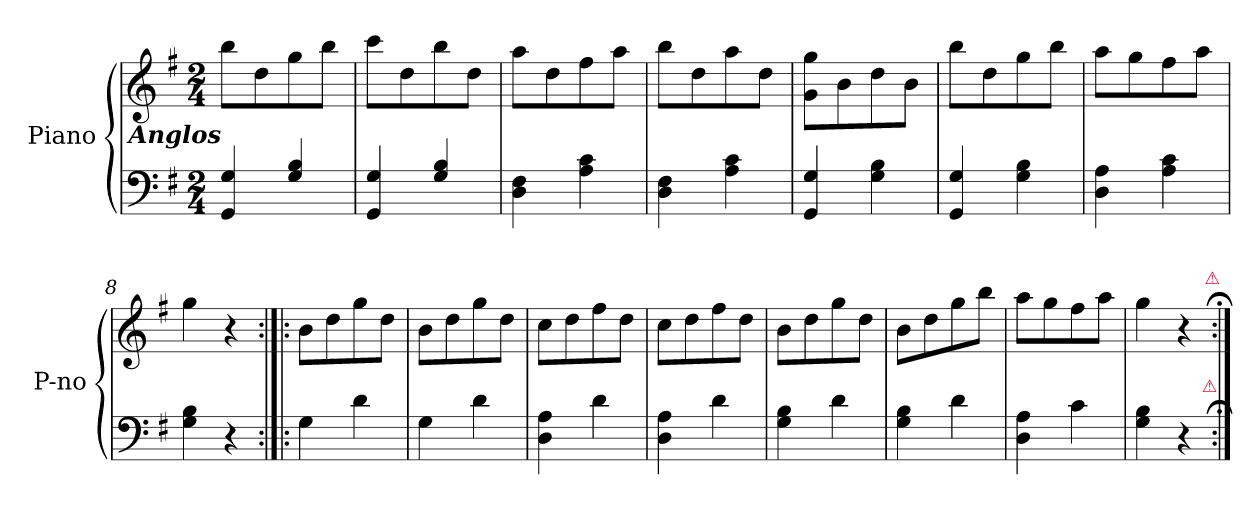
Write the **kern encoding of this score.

**kern	**kern
*part1	*part1
*staff2	*staff1
*I"Piano	*
*I'P-no	*
*clefF4	*clefG2
*k[f#]	*k[f#]
*M2/4	*M2/4
=1	=1
!	!LO:TX:b:Bi:rj:t=Anglos
4GG/ 4G/	8bb\L
.	8dd\
4G/ 4B/	8gg\
.	8bb\J
=2	=2
4GG/ 4G/	8ccc\L
.	8dd\
4G/ 4B/	8bb\
.	8dd\J
=3	=3
4D\ 4F#\	8aa\L
.	8dd\
4A\ 4c\	8ff#\
.	8aa\J
=4	=4
4D\ 4F#\	8bb\L
.	8dd\
4A\ 4c\	8aa\
.	8dd\J
=5	=5
4GG/ 4G/	8g\ 8gg\L
.	8b\
4G\ 4B\	8dd\
.	8b\J
=6	=6
4GG/ 4G/	8bb\L
.	8dd\
4G\ 4B\	8gg\
.	8bb\J
=7	=7
4D\ 4A\	8aa\L
.	8gg\
4A\ 4c\	8ff#\
.	8aa\J
=8	=8
4G\ 4B\	4gg\
4r	4r
=9:|!|:	=9:|!|:
4G\	8b\L
.	8dd\
4d\	8gg\
.	8dd\J
=10	=10
4G\	8b\L
.	8dd\
4d\	8gg\
.	8dd\J
=11	=11
4D\ 4A\	8cc\L
.	8dd\
4d\	8ff#\
.	8dd\J
=12	=12
4D\ 4A\	8cc\L
.	8dd\
4d\	8ff#\
.	8dd\J
=13	=13
4G\ 4B\	8b\L
.	8dd\
4d\	8gg\
.	8dd\J
=14	=14
4G\ 4B\	8b\L
.	8dd\
4d\	8gg\
.	8bb\J
=15	=15
4D\ 4A\	8aa\L
.	8gg\
4c\	8ff#\
.	8aa\J
=16	=16
4G\ 4B\	4gg\
4r	4r
!	!LO:TX:a:color=crimson:t=⚠
!LO:TX:a:color=crimson:t=⚠	!
=:|!;	=:|!;
*-	*-
